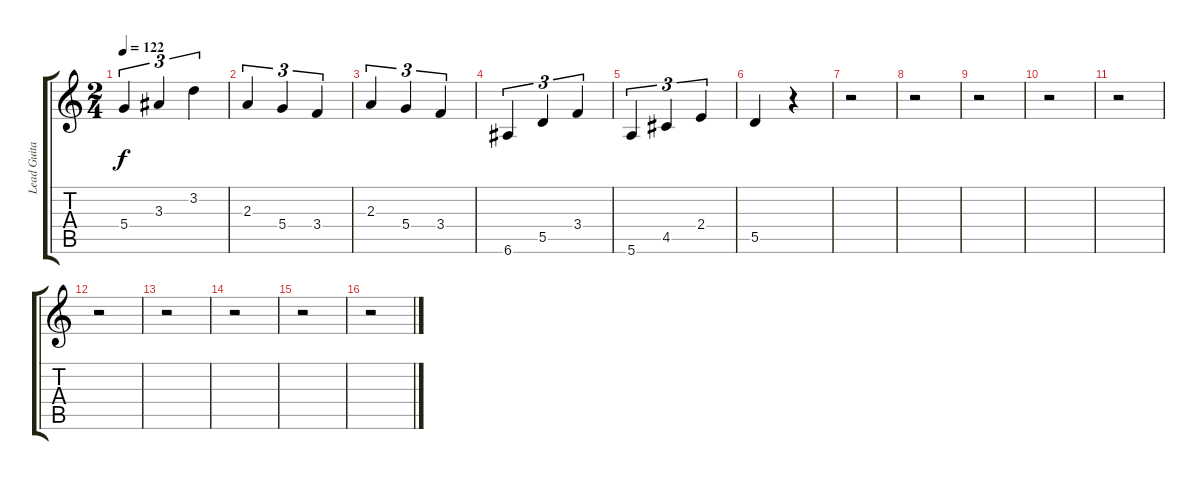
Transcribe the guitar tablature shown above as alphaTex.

\track ("Lead Guitar" "Lead Guita") {instrument distortionguitar}
\staff {score tabs}
\tuning (E4 B3 G3 D3 A2 E2) {hide}
\ts (2 4)
\tempo 122
\clef g2
\ks c
5.4.4{tu (3 2) dy f} 3.3.4{tu (3 2)} 3.2.4{tu (3 2)} |
2.3.4{tu (3 2)} 5.4.4{tu (3 2)} 3.4.4{tu (3 2)} |
2.3.4{tu (3 2)} 5.4.4{tu (3 2)} 3.4.4{tu (3 2)} |
6.6.4{tu (3 2)} 5.5.4{tu (3 2)} 3.4.4{tu (3 2)} |
5.6.4{tu (3 2)} 4.5.4{tu (3 2)} 2.4.4{tu (3 2)} |
5.5.4 r.4 |
r.2 |
r.2 |
r.2 |
r.2 |
r.2 |
r.2 |
r.2 |
r.2 |
r.2 |
r.2
